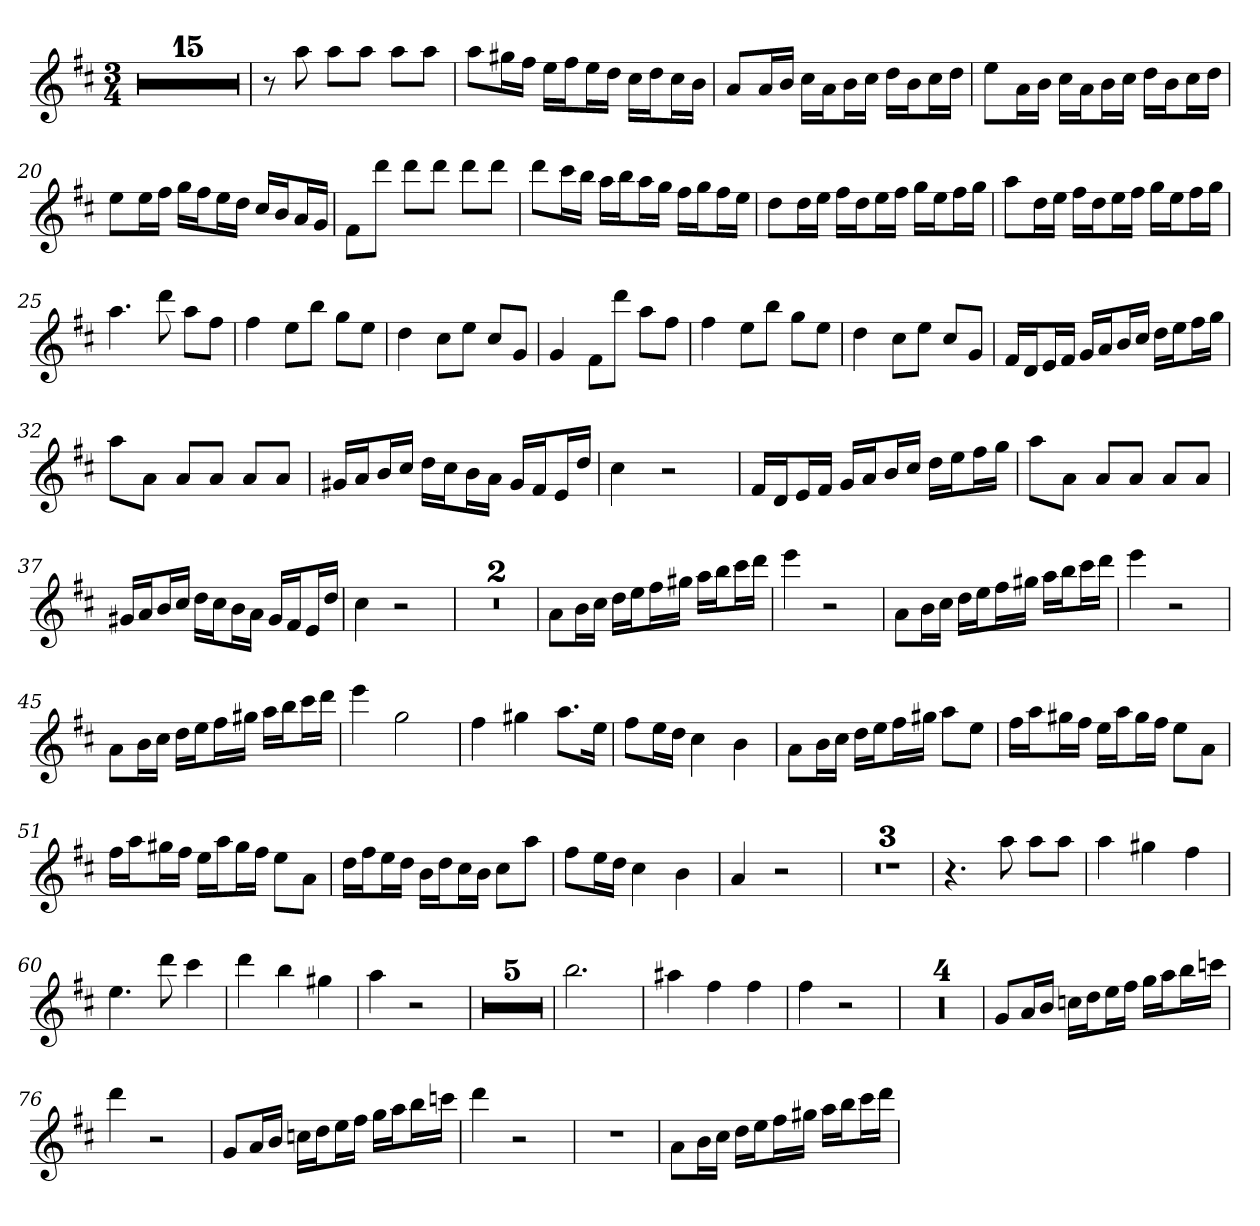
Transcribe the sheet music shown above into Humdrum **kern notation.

**kern
*part1
*staff1
*k[f#c#]
*D:
*M3/4
=1
2.r
=2
2.r
=3
2.r
=4
2.r
=5
2.r
=6
2.r
=7
2.r
=8
2.r
=9
2.r
=10
2.r
=11
2.r
=12
2.r
=13
2.r
=14
2.r
=15
2.r
=16
8r
8aa
8aaL
8aaJ
8aaL
8aaJ
=17
8aaL
16gg#XL
16ff#JJ
16eeLL
16ff#J
16eeL
16ddJJ
16cc#LL
16ddJ
16cc#L
16bJJ
=18
8aL
16aL
16bJJ
16cc#LL
16aJ
16bL
16cc#JJ
16ddLL
16bJ
16cc#L
16ddJJ
=19
8eeL
16aL
16bJJ
16cc#LL
16aJ
16bL
16cc#JJ
16ddLL
16bJ
16cc#L
16ddJJ
=20
8eeL
16eeL
16ff#JJ
16ggLL
16ff#J
16eeL
16ddJJ
16cc#LL
16bJ
16aL
16gJJ
=21
8f#L
8dddJ
8dddL
8dddJ
8dddL
8dddJ
=22
8dddL
16ccc#L
16bbJJ
16aaLL
16bbJ
16aaL
16ggJJ
16ff#LL
16ggJ
16ff#L
16eeJJ
=23
8ddL
16ddL
16eeJJ
16ff#LL
16ddJ
16eeL
16ff#JJ
16ggLL
16eeJ
16ff#L
16ggJJ
=24
8aaL
16ddL
16eeJJ
16ff#LL
16ddJ
16eeL
16ff#JJ
16ggLL
16eeJ
16ff#L
16ggJJ
=25
4.aa
8ddd
8aaL
8ff#J
=26
4ff#
8eeL
8bbJ
8ggL
8eeJ
=27
4dd
8cc#L
8eeJ
8cc#L
8gJ
=28
4g
8f#L
8dddJ
8aaL
8ff#J
=29
4ff#
8eeL
8bbJ
8ggL
8eeJ
=30
4dd
8cc#L
8eeJ
8cc#L
8gJ
=31
16f#LL
16dJ
16eL
16f#JJ
16gLL
16aJ
16bL
16cc#JJ
16ddLL
16eeJ
16ff#L
16ggJJ
=32
8aaL
8aJ
8aL
8aJ
8aL
8aJ
=33
16g#XLL
16aJ
16bL
16cc#JJ
16ddLL
16cc#J
16bL
16aJJ
16g#LL
16f#J
16eL
16ddJJ
=34
4cc#
2r
=35
16f#LL
16dJ
16eL
16f#JJ
16gLL
16aJ
16bL
16cc#JJ
16ddLL
16eeJ
16ff#L
16ggJJ
=36
8aaL
8aJ
8aL
8aJ
8aL
8aJ
=37
16g#XLL
16aJ
16bL
16cc#JJ
16ddLL
16cc#J
16bL
16aJJ
16g#LL
16f#J
16eL
16ddJJ
=38
4cc#
2r
=39
2.r
=40
2.r
=41
8aL
16bL
16cc#JJ
16ddLL
16eeJ
16ff#L
16gg#XJJ
16aaLL
16bbJ
16ccc#L
16dddJJ
=42
4eee
2r
=43
8aL
16bL
16cc#JJ
16ddLL
16eeJ
16ff#L
16gg#XJJ
16aaLL
16bbJ
16ccc#L
16dddJJ
=44
4eee
2r
=45
8aL
16bL
16cc#JJ
16ddLL
16eeJ
16ff#L
16gg#XJJ
16aaLL
16bbJ
16ccc#L
16dddJJ
=46
4eee
2gg
=47
4ff#
4gg#X
8.aaL
16eeJk
=48
8ff#L
16eeL
16ddJJ
4cc#
4b
=49
8aL
16bL
16cc#JJ
16ddLL
16eeJ
16ff#L
16gg#XJJ
8aaL
8eeJ
=50
16ff#LL
16aaJ
16gg#XL
16ff#JJ
16eeLL
16aaJ
16gg#L
16ff#JJ
8eeL
8aJ
=51
16ff#LL
16aaJ
16gg#XL
16ff#JJ
16eeLL
16aaJ
16gg#L
16ff#JJ
8eeL
8aJ
=52
16ddLL
16ff#J
16eeL
16ddJJ
16bLL
16ddJ
16cc#L
16bJJ
8cc#L
8aaJ
=53
8ff#L
16eeL
16ddJJ
4cc#
4b
=54
4a
2r
=55
2.r
=56
2.r
=57
2.r
=58
4.r
8aa
8aaL
8aaJ
=59
4aa
4gg#X
4ff#
=60
4.ee
8ddd
4ccc#
=61
4ddd
4bb
4gg#X
=62
4aa
2r
=63
2.r
=64
2.r
=65
2.r
=66
2.r
=67
2.r
=68
2.bb
=69
4aa#X
4ff#
4ff#
=70
4ff#
2r
=71
2.r
=72
2.r
=73
2.r
=74
2.r
=75
8gL
16aL
16bJJ
16ccnLL
16ddJ
16eeL
16ff#JJ
16ggLL
16aaJ
16bbL
16cccnJJ
=76
4ddd
2r
=77
8gL
16aL
16bJJ
16ccnLL
16ddJ
16eeL
16ff#JJ
16ggLL
16aaJ
16bbL
16cccnJJ
=78
4ddd
2r
=79
2.r
=80
8aL
16bL
16cc#JJ
16ddLL
16eeJ
16ff#L
16gg#XJJ
16aaLL
16bbJ
16ccc#L
16dddJJ
=
*-
